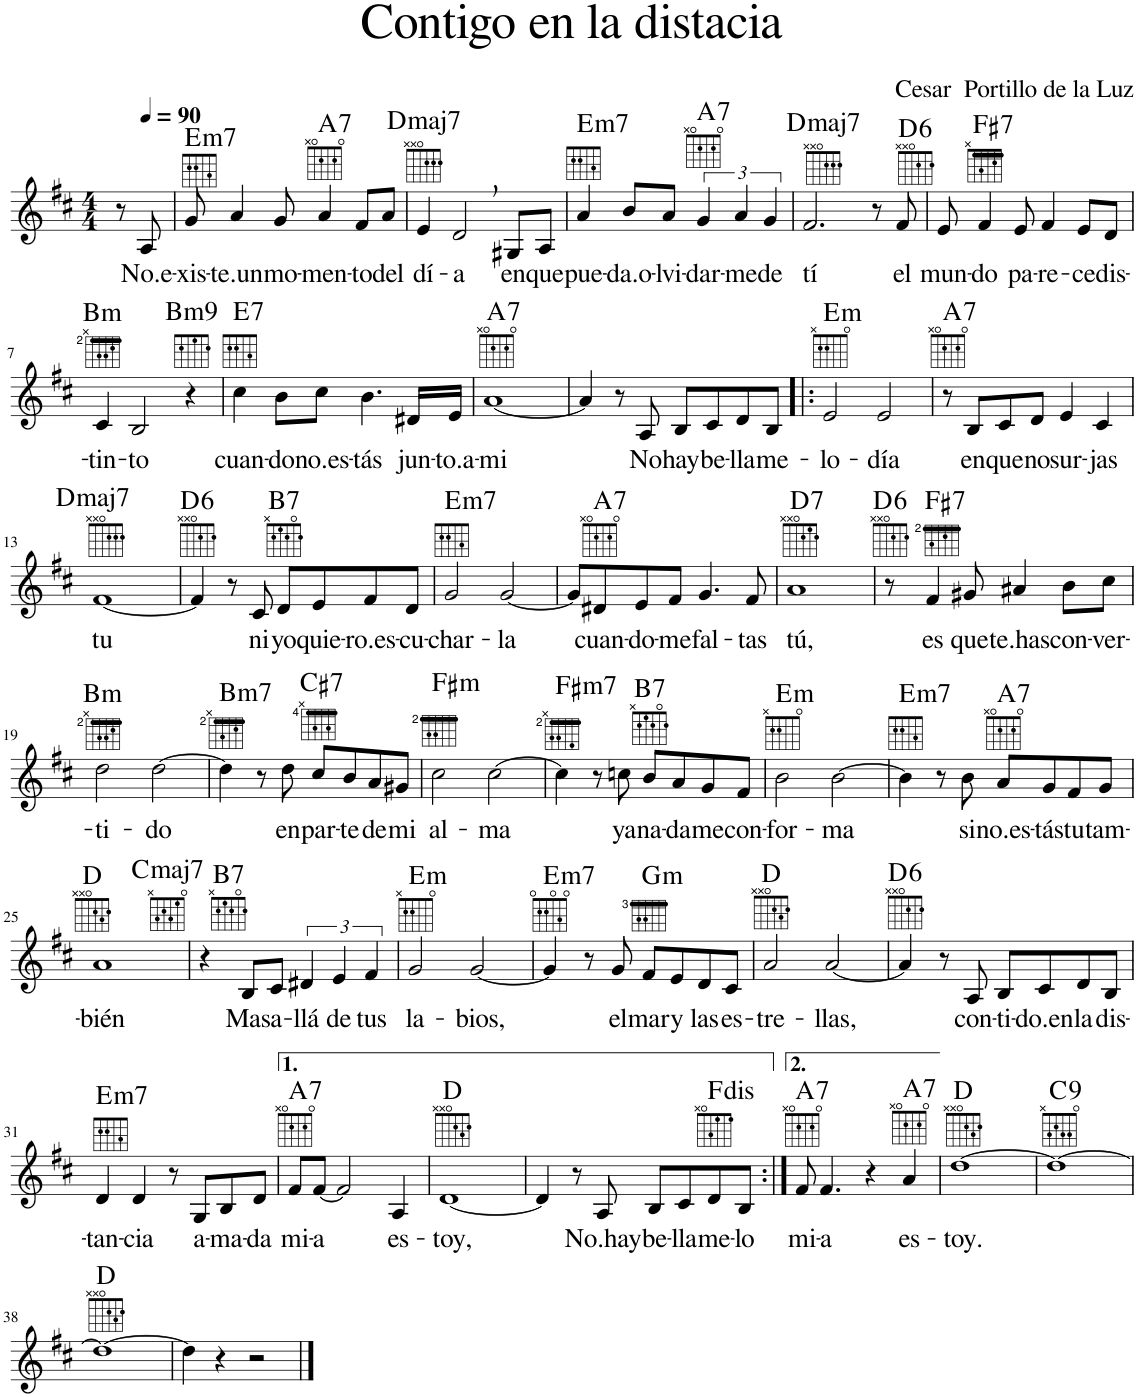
**kern	**text	**harte
*part1	*part1	*part1
*staff1	*staff1	*
*I"Piano	*	*
*I'Pno.	*	*
*clefG2	*	*
*k[f#c#]	*	*
*M4/4	*	*
=1	=1	=1
8r	.	.
*MM90	*	*
!	!LO:LY:b	!
8A/	No.e-	.
=2	=2	=2
!	!LO:LY:b	!LO:H:kt=m7
8g/	-xis-	E:min7
!	!LO:LY:b	!
4a/	-te.un	.
!	!LO:LY:b	!
8g/	mo-	.
!	!LO:LY:b	!LO:H:kt=7
4a/	-men-	A:7
!	!LO:LY:b	!
8f#/L	-to	.
!	!LO:LY:b	!
8a/J	del	.
=3	=3	=3
!	!LO:LY:b	!LO:H:kt=maj7
4e/	dí-	D:maj7
!	!LO:LY:b	!
2d,/	-a	.
!	!LO:LY:b	!
8G#X/L	en	.
!	!LO:LY:b	!
8A/J	que	.
=4	=4	=4
!	!LO:LY:b	!LO:H:kt=m7
4a/	pue-	E:min7
!	!LO:LY:b	!
8b/L	-da.o-	.
!	!LO:LY:b	!
8a/J	-lvi-	.
!	!LO:LY:b	!LO:H:kt=7
6g/	-dar-	A:7
!	!LO:LY:b	!
6a/	-me	.
!	!LO:LY:b	!
6g/	de	.
=5	=5	=5
!	!LO:LY:b	!LO:H:kt=maj7
2.f#/	tí	D:maj7
8r	.	.
!	!LO:LY:b	!LO:H:kt=6
8f#/	el	D:maj6
=6	=6	=6
!	!LO:LY:b	!
8e/	mun-	.
!	!LO:LY:b	!LO:H:kt=7
4f#/	-do	F#:7
!	!LO:LY:b	!
8e/	pa-	.
!	!LO:LY:b	!
4f#/	-re-	.
!	!LO:LY:b	!
8e/L	-ce	.
!	!LO:LY:b	!
8d/J	dis-	.
!!LO:LB:g=z
=7	=7	=7
!	!LO:LY:b	!LO:H:kt=m
4c#/	-tin-	B:min
!	!LO:LY:b	!
2B/	-to	.
!	!	!LO:H:kt=m9
4r	.	B:min9
=8	=8	=8
!	!LO:LY:b	!LO:H:kt=7
4cc#\	cuan-	E:7
!	!LO:LY:b	!
8b\L	-do	.
!	!LO:LY:b	!
8cc#\J	no.es-	.
!	!LO:LY:b	!
4.b\	-tás	.
!	!LO:LY:b	!
16d#X/LL	jun-	.
!	!LO:LY:b	!
16e/JJ	-to.a-	.
=9	=9	=9
!	!LO:LY:b	!LO:H:kt=7
[1a	-mi	A:7
=10	=10	=10
4a/]	.	.
8r	.	.
!	!LO:LY:b	!
8A/	No	.
!	!LO:LY:b	!
8B/L	hay	.
!	!LO:LY:b	!
8c#/	be-	.
!	!LO:LY:b	!
8d/	-lla	.
!	!LO:LY:b	!
8B/J	me-	.
=11!|:	=11!|:	=11!|:
!	!LO:LY:b	!LO:H:kt=m
2e/	-lo-	E:min
!	!LO:LY:b	!
2e/	-día	.
=12	=12	=12
!	!	!LO:H:kt=7
8r	.	A:7
!	!LO:LY:b	!
8B/L	en	.
!	!LO:LY:b	!
8c#/	que	.
!	!LO:LY:b	!
8d/J	no	.
!	!LO:LY:b	!
4e/	sur-	.
!	!LO:LY:b	!
4c#/	-jas	.
!!LO:LB:g=z
=13	=13	=13
!	!LO:LY:b	!LO:H:kt=maj7
[1f#	tu	D:maj7
=14	=14	=14
!	!	!LO:H:kt=6
4f#/]	.	D:maj6
8r	.	.
!	!LO:LY:b	!
8c#/	ni	.
!	!LO:LY:b	!LO:H:kt=7
8d/L	yo	B:7
!	!LO:LY:b	!
8e/	quie-	.
!	!LO:LY:b	!
8f#/	-ro.es-	.
!	!LO:LY:b	!
8d/J	-cu-	.
=15	=15	=15
!	!LO:LY:b	!LO:H:kt=m7
2g/	-char-	E:min7
!	!LO:LY:b	!
[2g/	-la	.
=16	=16	=16
8g/L]	.	.
!	!LO:LY:b	!LO:H:kt=7
8d#X/	cuan-	A:7
!	!LO:LY:b	!
8e/	-do-	.
!	!LO:LY:b	!
8f#/J	-me	.
!	!LO:LY:b	!
4.g/	fal-	.
!	!LO:LY:b	!
8f#/	-tas	.
=17	=17	=17
!	!LO:LY:b	!LO:H:kt=7
1a	tú,	D:7
=18	=18	=18
!	!	!LO:H:kt=6
8r	.	D:maj6
!	!LO:LY:b	!LO:H:kt=7
4f#/	es	F#:7
!	!LO:LY:b	!
8g#X/	que	.
!	!LO:LY:b	!
4a#X/	te.has	.
!	!LO:LY:b	!
8b\L	con-	.
!	!LO:LY:b	!
8cc#\J	-ver-	.
!!LO:LB:g=z
=19	=19	=19
!	!LO:LY:b	!LO:H:kt=m
2dd\	-ti-	B:min
!	!LO:LY:b	!
[2dd\	-do	.
=20	=20	=20
!	!	!LO:H:kt=m7
4dd\]	.	B:min7
8r	.	.
!	!LO:LY:b	!
8dd\	en	.
!	!LO:LY:b	!LO:H:kt=7
8cc#/L	par-	C#:7
!	!LO:LY:b	!
8b/	-te	.
!	!LO:LY:b	!
8a/	de	.
!	!LO:LY:b	!
8g#X/J	mi	.
=21	=21	=21
!	!LO:LY:b	!LO:H:kt=m
2cc#\	al-	F#:min
!	!LO:LY:b	!
[2cc#\	-ma	.
=22	=22	=22
!	!	!LO:H:kt=m7
4cc#\]	.	F#:min7
8r	.	.
!	!LO:LY:b	!
8ccn\	ya	.
!	!LO:LY:b	!LO:H:kt=7
8b/L	na-	B:7
!	!LO:LY:b	!
8a/	-da	.
!	!LO:LY:b	!
8g/	me	.
!	!LO:LY:b	!
8f#/J	con-	.
=23	=23	=23
!	!LO:LY:b	!LO:H:kt=m
2b\	-for-	E:min
!	!LO:LY:b	!
[2b\	-ma	.
=24	=24	=24
!	!	!LO:H:kt=m7
4b\]	.	E:min7
8r	.	.
!	!LO:LY:b	!
8b\	si	.
!	!LO:LY:b	!LO:H:kt=7
8a/L	no.es-	A:7
!	!LO:LY:b	!
8g/	-tás	.
!	!LO:LY:b	!
8f#/	tu	.
!	!LO:LY:b	!
8g/J	tam-	.
!!LO:LB:g=z
=25	=25	=25
!	!LO:LY:b	!
*^	*	*
1a	2ryy	-bién	D:maj
!	!	!	!LO:H:kt=maj7
.	2ryy	.	C:maj7
=26	=26	=26	=26
!	!	!	!LO:H:kt=7
*v	*v	*	*
4r	.	B:7
!	!LO:LY:b	!
8B/L	Mas	.
!	!LO:LY:b	!
8c#/J	a-	.
!	!LO:LY:b	!
6d#X/	-llá	.
!	!LO:LY:b	!
6e/	de	.
!	!LO:LY:b	!
6f#/	tus	.
=27	=27	=27
!	!LO:LY:b	!LO:H:kt=m
2g/	la-	E:min
!	!LO:LY:b	!
[2g/	-bios,	.
=28	=28	=28
!	!	!LO:H:kt=m7
4g/]	.	E:min7
8r	.	.
!	!LO:LY:b	!
8g/	el	.
!	!LO:LY:b	!LO:H:kt=m
8f#/L	mar	G:min
!	!LO:LY:b	!
8e/	y	.
!	!LO:LY:b	!
8d/	las	.
!	!LO:LY:b	!
8c#/J	es-	.
=29	=29	=29
!	!LO:LY:b	!
2a/	-tre-	D:maj
!	!LO:LY:b	!
[2a/	-llas,	.
=30	=30	=30
!	!	!LO:H:kt=6
4a/]	.	D:maj6
8r	.	.
!	!LO:LY:b	!
8A/	con-	.
!	!LO:LY:b	!
8B/L	-ti-	.
!	!LO:LY:b	!
8c#/	-do.en	.
!	!LO:LY:b	!
8d/	la	.
!	!LO:LY:b	!
8B/J	dis-	.
!!LO:LB:g=z
=31	=31	=31
!	!LO:LY:b	!LO:H:kt=m7
4d/	-tan-	E:min7
!	!LO:LY:b	!
4d/	-cia	.
8r	.	.
!	!LO:LY:b	!
8G/L	a-	.
!	!LO:LY:b	!
8B/	-ma-	.
!	!LO:LY:b	!
8d/J	-da	.
=32	=32	=32
!	!LO:LY:b	!LO:H:kt=7
8f#/L	mi-	A:7
!	!LO:LY:b	!
[8f#/J	-a	.
2f#/]	.	.
!	!LO:LY:b	!
4A/	es-	.
=33	=33	=33
!	!LO:LY:b	!
[1d	-toy,	D:maj
=34	=34	=34
4d/]	.	.
8r	.	.
!	!LO:LY:b	!
8A/	No.hay	.
!	!LO:LY:b	!
8B/L	be-	.
!	!LO:LY:b	!
8c#/	-lla	.
!	!LO:LY:b	!LO:H:kt=dis
8d/	me-	.
!	!LO:LY:b	!
8B/J	-lo	.
=35:|!	=35:|!	=35:|!
!	!LO:LY:b	!LO:H:kt=7
8f#/	mi-	A:7
!	!LO:LY:b	!
4.f#/	-a	.
4r	.	.
!	!LO:LY:b	!LO:H:kt=7
4a/	es-	A:7
=36	=36	=36
!	!LO:LY:b	!
[1dd	-toy.	D:maj
=37	=37	=37
!	!	!LO:H:kt=9
1dd_	.	C:9
!!LO:LB:g=z
=38	=38	=38
1dd_	.	D:maj
=39	=39	=39
4dd\]	.	.
4r	.	.
2r	.	.
==	==	==
*-	*-	*-
